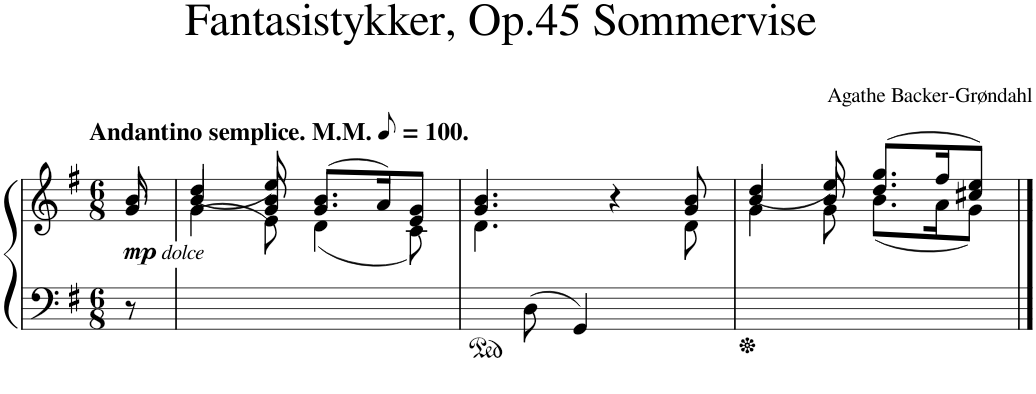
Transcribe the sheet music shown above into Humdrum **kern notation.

**kern	**kern	**dynam
*part1	*part1	*part1
*staff2	*staff1	*staff1/2
*I"Piano	*	*
*I'Pno.	*	*
*clefF4	*clefG2	*
*k[f#]	*k[f#]	*
*M6/8	*M6/8	*
*MM50	*MM50	*
=	=	=
*	*^	*
!	!LO:TX:a:B:t=Andantino semplice. M.M.	!	!
!	!LO:TX:a:B:t=.	!	!
!	!	!	!LO:DY:b
!	!	!	!LO:DY:n=1:b
8r	8g/	8b/	mp other-dynamics
=1	=1	=1	=1
*	*	*^	*
4.ryy	4b/	(4dd/	(4g\	.
.	8g/ 8b/	8ee/)	8e\)	.
4.ryy	(8.g/ 8.b/L	(4d\	4.ryy	.
.	16a/K)	.	.	.
.	8e/ 8g/J	8c\)	.	.
*	*	*v	*v	*
=2	=2	=2	=2
8ryy	4.g/ 4.b/	4.d\	.
8D\	.	.	.
4GG/	.	.	.
.	4r	4ryy	.
4ryy	.	.	.
.	8g/ 8b/	8d\	.
=3	=3	=3	=3
*^	*	*^	*
4.ryy	8ryy	4b/	(4dd/	4g\	.
*v	*v	*	*	*	*
.	8b/	8ee/)	8g\	.
4ryy	(8.dd/ 8.gg/L	(8.b\L	4.ryy	.
.	16ff#/K	16a\K	.	.
*^	*	*	*	*
8ryy	8ryy	8cc#X/ 8ee/J)	8g\J)	.	.
*v	*v	*	*	*	*
*	*v	*v	*v	*
==	==	==
*-	*-	*-
